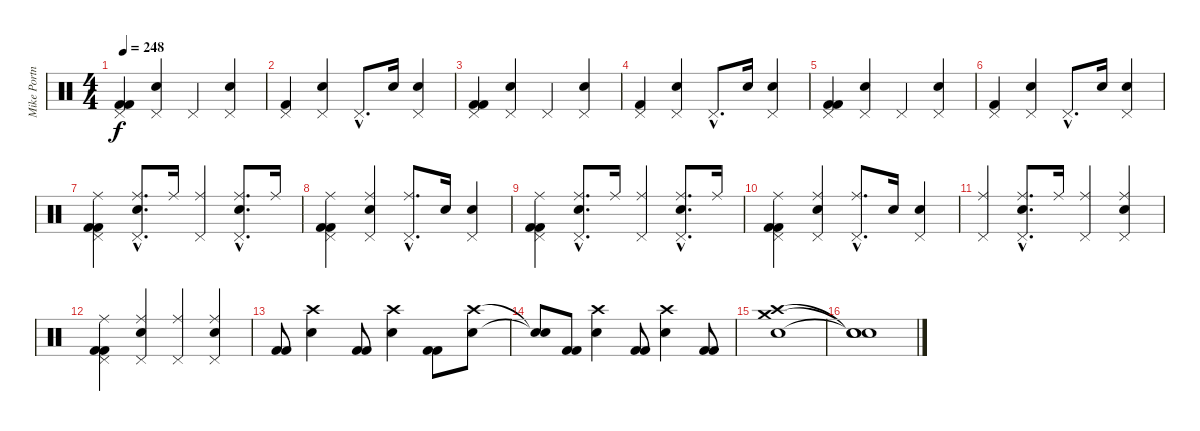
\track ("Mike Portnoy - Drum" "Mike Portn") {instrument percussion}
\staff {score}
\articulation defaults
\ts (4 4)
\tempo 248
\clef neutral
\ks c
("Kick (hit) 2" "Kick (hit) 2" "Pedal Hi-Hat (hit)").4{dy f} ("Snare (hit) 2" "Pedal Hi-Hat (hit)").4 "Pedal Hi-Hat (hit)".4 ("Snare (hit) 2" "Pedal Hi-Hat (hit)").4 |
("Kick (hit) 2" "Pedal Hi-Hat (hit)").4 ("Snare (hit) 2" "Pedal Hi-Hat (hit)").4 "Pedal Hi-Hat (hit)"{hac}.8{d} "Snare (hit) 2".16 ("Snare (hit) 2" "Pedal Hi-Hat (hit)").4 |
("Kick (hit) 2" "Kick (hit) 2" "Pedal Hi-Hat (hit)").4 ("Snare (hit) 2" "Pedal Hi-Hat (hit)").4 "Pedal Hi-Hat (hit)".4 ("Snare (hit) 2" "Pedal Hi-Hat (hit)").4 |
("Kick (hit) 2" "Pedal Hi-Hat (hit)").4 ("Snare (hit) 2" "Pedal Hi-Hat (hit)").4 "Pedal Hi-Hat (hit)"{hac}.8{d} "Snare (hit) 2".16 ("Snare (hit) 2" "Pedal Hi-Hat (hit)").4 |
("Kick (hit) 2" "Kick (hit) 2" "Pedal Hi-Hat (hit)").4 ("Snare (hit) 2" "Pedal Hi-Hat (hit)").4 "Pedal Hi-Hat (hit)".4 ("Snare (hit) 2" "Pedal Hi-Hat (hit)").4 |
("Kick (hit) 2" "Pedal Hi-Hat (hit)").4 ("Snare (hit) 2" "Pedal Hi-Hat (hit)").4 "Pedal Hi-Hat (hit)"{hac}.8{d} "Snare (hit) 2".16 ("Snare (hit) 2" "Pedal Hi-Hat (hit)").4 |
("Ride (middle)" "Kick (hit) 2" "Kick (hit) 2" "Pedal Hi-Hat (hit)").4 ("Ride (middle)"{hac} "Snare (hit) 2"{hac} "Pedal Hi-Hat (hit)"{hac}).8{d} "Ride (middle)".16 ("Ride (middle)" "Pedal Hi-Hat (hit)").4 ("Ride (middle)"{hac} "Snare (hit) 2"{hac} "Pedal Hi-Hat (hit)"{hac}).8{d} "Ride (middle)".16 |
("Ride (middle)" "Kick (hit) 2" "Kick (hit) 2" "Pedal Hi-Hat (hit)").4 ("Ride (middle)" "Snare (hit) 2" "Pedal Hi-Hat (hit)").4 ("Ride (middle)"{hac} "Pedal Hi-Hat (hit)"{hac}).8{d} "Snare (hit) 2".16 ("Snare (hit) 2" "Pedal Hi-Hat (hit)").4 |
("Ride (middle)" "Kick (hit) 2" "Kick (hit) 2" "Pedal Hi-Hat (hit)").4 ("Ride (middle)"{hac} "Snare (hit) 2"{hac} "Pedal Hi-Hat (hit)"{hac}).8{d} "Ride (middle)".16 ("Ride (middle)" "Pedal Hi-Hat (hit)").4 ("Ride (middle)"{hac} "Snare (hit) 2"{hac} "Pedal Hi-Hat (hit)"{hac}).8{d} "Ride (middle)".16 |
("Ride (middle)" "Kick (hit) 2" "Kick (hit) 2" "Pedal Hi-Hat (hit)").4 ("Ride (middle)" "Snare (hit) 2" "Pedal Hi-Hat (hit)").4 ("Ride (middle)"{hac} "Pedal Hi-Hat (hit)"{hac}).8{d} "Snare (hit) 2".16 ("Snare (hit) 2" "Pedal Hi-Hat (hit)").4 |
("Ride (middle)" "Pedal Hi-Hat (hit)").4 ("Ride (middle)"{hac} "Snare (hit) 2"{hac} "Pedal Hi-Hat (hit)"{hac}).8{d} "Ride (middle)".16 ("Ride (middle)" "Pedal Hi-Hat (hit)").4 ("Ride (middle)" "Snare (hit) 2" "Pedal Hi-Hat (hit)").4 |
("Ride (middle)" "Kick (hit) 2" "Kick (hit) 2" "Pedal Hi-Hat (hit)").4 ("Ride (middle)" "Snare (hit) 2" "Pedal Hi-Hat (hit)").4 ("Ride (middle)" "Pedal Hi-Hat (hit)").4 ("Ride (middle)" "Snare (hit) 2" "Pedal Hi-Hat (hit)").4 |
("Kick (hit) 2" "Kick (hit) 2").8 ("Crash high (hit)" "Snare (hit) 2").4 ("Kick (hit) 2" "Kick (hit) 2").8 ("Crash high (hit)" "Snare (hit) 2").4 ("Kick (hit) 2" "Kick (hit) 2").8 ("Crash high (hit)" "Snare (hit) 2").8 |
("Snare (hit)"{t} "Snare (hit) 2"{t}).8 ("Kick (hit) 2" "Kick (hit) 2").8 ("Crash high (hit)" "Snare (hit) 2").4 ("Kick (hit) 2" "Kick (hit) 2").8 ("Crash high (hit)" "Snare (hit) 2").4 ("Kick (hit) 2" "Kick (hit) 2").8 |
("Crash high (hit)" "Crash medium (hit)" "Snare (hit) 2").1 |
("Snare (hit)"{t} "Snare (hit)"{t} "Snare (hit)"{t}).1
